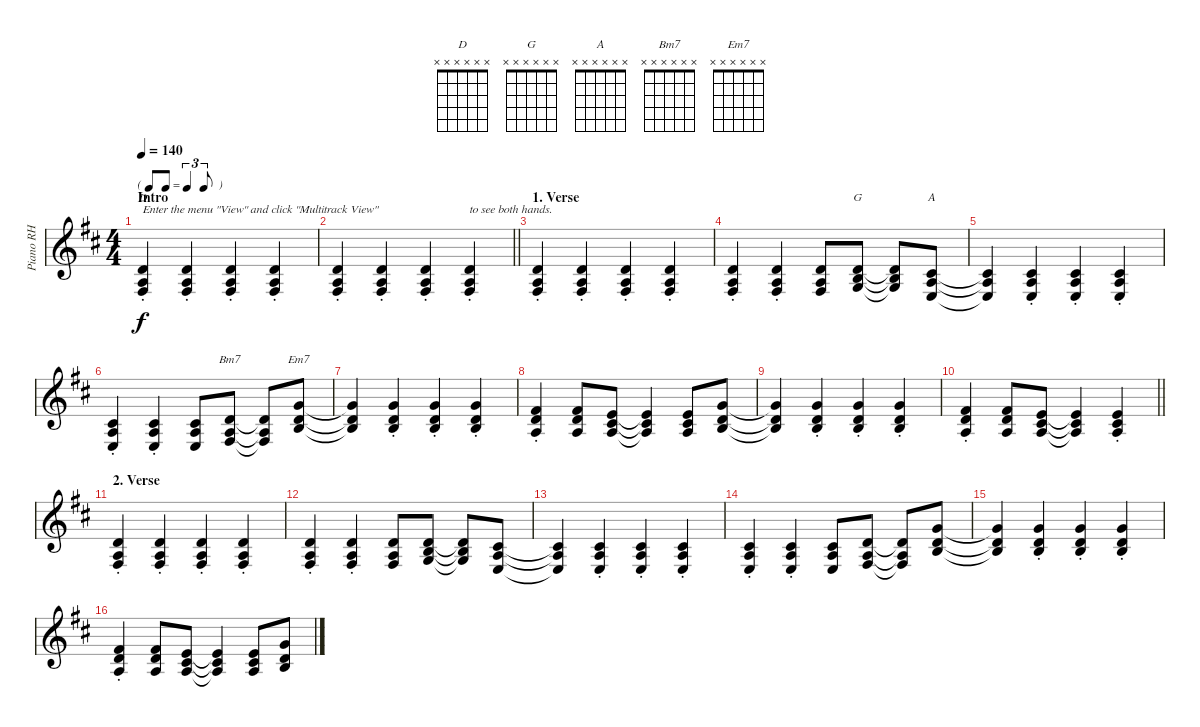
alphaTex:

\track ("Piano RH" "Piano RH") {instrument brightacousticpiano}
\staff {score}
\tuning (E4 B3 G3 D3 A2 E2) {hide}
\chord ("D" x x x x x x)
\chord ("G" x x x x x x)
\chord ("A" x x x x x x)
\chord ("Bm7" x x x x x x)
\chord ("Em7" x x x x x x)
\ts (4 4)
\tf triplet8th
\section ("" "Intro")
\tempo 140
\clef g2
\ks d
(3.2{st} 2.3{st} 4.4{st}).4{ch "D" txt "Enter the menu \"View\" and click \"Multitrack View\"" dy f instrument brightacousticpiano} (3.2{st} 2.3{st} 4.4{st}).4 (3.2{st} 2.3{st} 4.4{st}).4 (3.2{st} 2.3{st} 4.4{st}).4 |
\barLineRight lightlight
(3.2{st} 2.3{st} 4.4{st}).4 (3.2{st} 2.3{st} 4.4{st}).4 (3.2{st} 2.3{st} 4.4{st}).4 (3.2{st} 2.3{st} 4.4{st}).4{txt "to see both hands."} |
\section ("" "1. Verse")
(3.2{st} 2.3{st} 4.4{st}).4 (3.2{st} 2.3{st} 4.4{st}).4 (3.2{st} 2.3{st} 4.4{st}).4 (3.2{st} 2.3{st} 4.4{st}).4 |
(3.2{st} 2.3{st} 4.4{st}).4 (3.2{st} 2.3{st} 4.4{st}).4 (3.2 2.3 4.4).8 (3.2 4.3 5.4).8{ch "G"} (3.2{t} 4.3{t} 5.4{t}).8 (2.2 2.3 2.4).8{ch "A"} |
(2.2{t} 2.3{t} 2.4{t}).4 (2.2{st} 2.3{st} 2.4{st}).4 (2.2{st} 2.3{st} 2.4{st}).4 (2.2{st} 2.3{st} 2.4{st}).4 |
(2.2{st} 2.3{st} 2.4{st}).4 (2.2{st} 2.3{st} 2.4{st}).4 (2.2 2.3 2.4).8 (3.2 2.3 4.4).8{ch "Bm7"} (3.2{t} 2.3{t} 4.4{t}).8 (3.1 3.2 4.3).8{ch "Em7"} |
(3.1{t} 3.2{t} 4.3{t}).4 (3.1{st} 3.2{st} 4.3{st}).4 (3.1{st} 3.2{st} 4.3{st}).4 (3.1{st} 3.2{st} 4.3{st}).4 |
(2.1{st} 3.2{st} 2.3{st}).4 (2.1 3.2 2.3).8 (0.1 2.2 2.3).8 (0.1{t} 2.2{t} 2.3{t}).4 (0.1 2.2 2.3).8 (3.1 3.2 4.3).8 |
(3.1{t} 3.2{t} 4.3{t}).4 (3.1{st} 3.2{st} 4.3{st}).4 (3.1{st} 3.2{st} 4.3{st}).4 (3.1{st} 3.2{st} 4.3{st}).4 |
\barLineRight lightlight
(2.1{st} 3.2{st} 2.3{st}).4 (2.1 3.2 2.3).8 (0.1 2.2 2.3).8 (0.1{t} 2.2{t} 2.3{t}).4 (0.1{st} 2.2{st} 2.3{st}).4 |
\section ("" "2. Verse")
(3.2{st} 2.3{st} 4.4{st}).4 (3.2{st} 2.3{st} 4.4{st}).4 (3.2{st} 2.3{st} 4.4{st}).4 (3.2{st} 2.3{st} 4.4{st}).4 |
(3.2{st} 2.3{st} 4.4{st}).4 (3.2{st} 2.3{st} 4.4{st}).4 (3.2 2.3 4.4).8 (3.2 4.3 5.4).8 (3.2{t} 4.3{t} 5.4{t}).8 (2.2 2.3 2.4).8 |
(2.2{t} 2.3{t} 2.4{t}).4 (2.2{st} 2.3{st} 2.4{st}).4 (2.2{st} 2.3{st} 2.4{st}).4 (2.2{st} 2.3{st} 2.4{st}).4 |
(2.2{st} 2.3{st} 2.4{st}).4 (2.2{st} 2.3{st} 2.4{st}).4 (2.2 2.3 2.4).8 (3.2 2.3 4.4).8 (3.2{t} 2.3{t} 4.4{t}).8 (3.1 3.2 4.3).8 |
(3.1{t} 3.2{t} 4.3{t}).4 (3.1{st} 3.2{st} 4.3{st}).4 (3.1{st} 3.2{st} 4.3{st}).4 (3.1{st} 3.2{st} 4.3{st}).4 |
(2.1{st} 3.2{st} 2.3{st}).4 (2.1 3.2 2.3).8 (0.1 2.2 2.3).8 (0.1{t} 2.2{t} 2.3{t}).4 (0.1 2.2 2.3).8 (3.1 3.2 4.3).8
